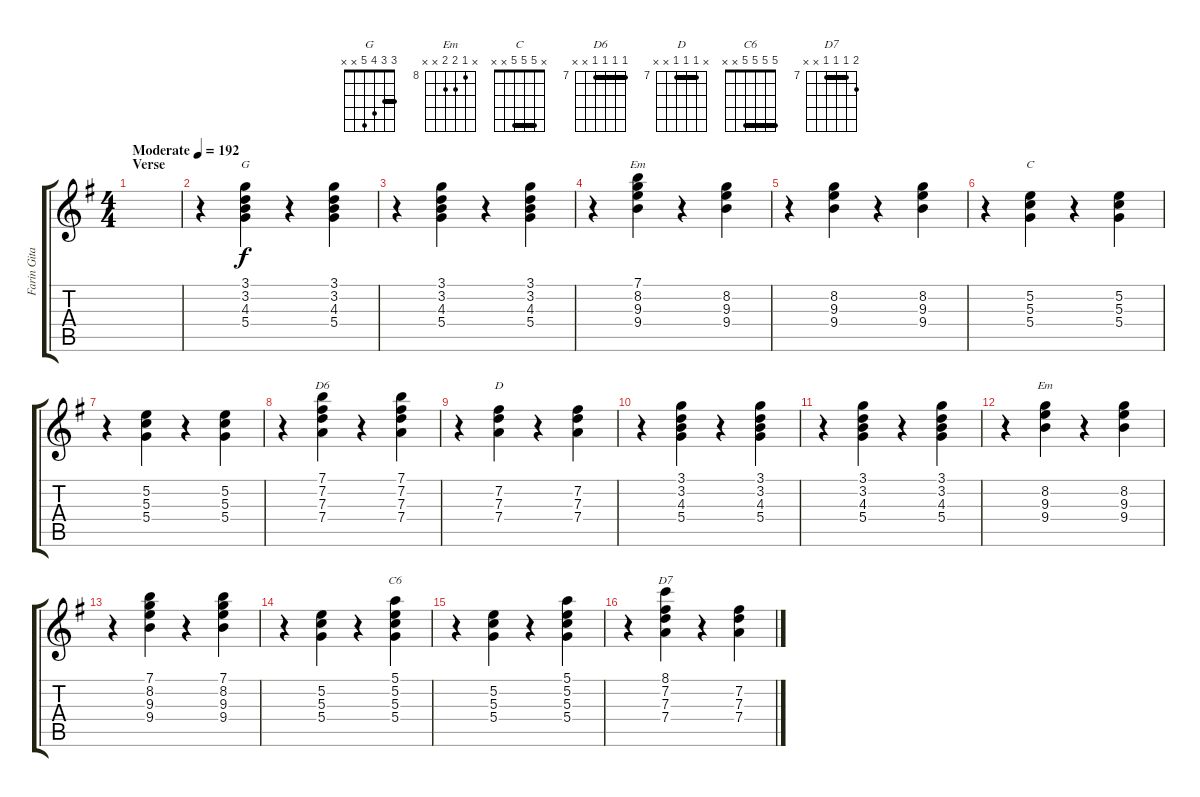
\track ("Farin Gitarre" "Farin Gita") {instrument electricguitarclean}
\staff {score tabs}
\tuning (E4 B3 G3 D3 A2 E2) {hide}
\chord ("G" 3 3 4 5 x x) {barre 3}
\chord ("Em" 7 8 9 9 x x) {firstfret 7}
\chord ("C" x 5 5 5 x x) {barre 5}
\chord ("D6" 7 7 7 7 x x) {firstfret 7 barre 7}
\chord ("D" x 7 7 7 x x) {firstfret 7 barre 7}
\chord ("Em" x 8 9 9 x x) {firstfret 8}
\chord ("C6" 5 5 5 5 x x) {barre 5}
\chord ("D7" 8 7 7 7 x x) {firstfret 7 barre 7}
\ts (4 4)
\section ("" "Verse")
\tempo (192 "Moderate")
\clef g2
\ks g
|
r.4 (3.1 3.2 4.3 5.4).4{ch "G"} r.4 (3.1 3.2 4.3 5.4).4 |
r.4 (3.1 3.2 4.3 5.4).4 r.4 (3.1 3.2 4.3 5.4).4 |
r.4 (7.1 8.2 9.3 9.4).4{ch "Em"} r.4 (8.2 9.3 9.4).4 |
r.4 (8.2 9.3 9.4).4 r.4 (8.2 9.3 9.4).4 |
r.4 (5.2 5.3 5.4).4{ch "C"} r.4 (5.2 5.3 5.4).4 |
r.4 (5.2 5.3 5.4).4 r.4 (5.2 5.3 5.4).4 |
r.4 (7.1 7.2 7.3 7.4).4{ch "D6"} r.4 (7.1 7.2 7.3 7.4).4 |
r.4 (7.2 7.3 7.4).4{ch "D"} r.4 (7.2 7.3 7.4).4 |
r.4 (3.1 3.2 4.3 5.4).4 r.4 (3.1 3.2 4.3 5.4).4 |
r.4 (3.1 3.2 4.3 5.4).4 r.4 (3.1 3.2 4.3 5.4).4 |
r.4 (8.2 9.3 9.4).4{ch "Em"} r.4 (8.2 9.3 9.4).4 |
r.4 (7.1 8.2 9.3 9.4).4 r.4 (7.1 8.2 9.3 9.4).4 |
r.4 (5.2 5.3 5.4).4 r.4 (5.1 5.2 5.3 5.4).4{ch "C6"} |
r.4 (5.2 5.3 5.4).4 r.4 (5.1 5.2 5.3 5.4).4 |
r.4 (8.1 7.2 7.3 7.4).4{ch "D7"} r.4 (7.2 7.3 7.4).4
